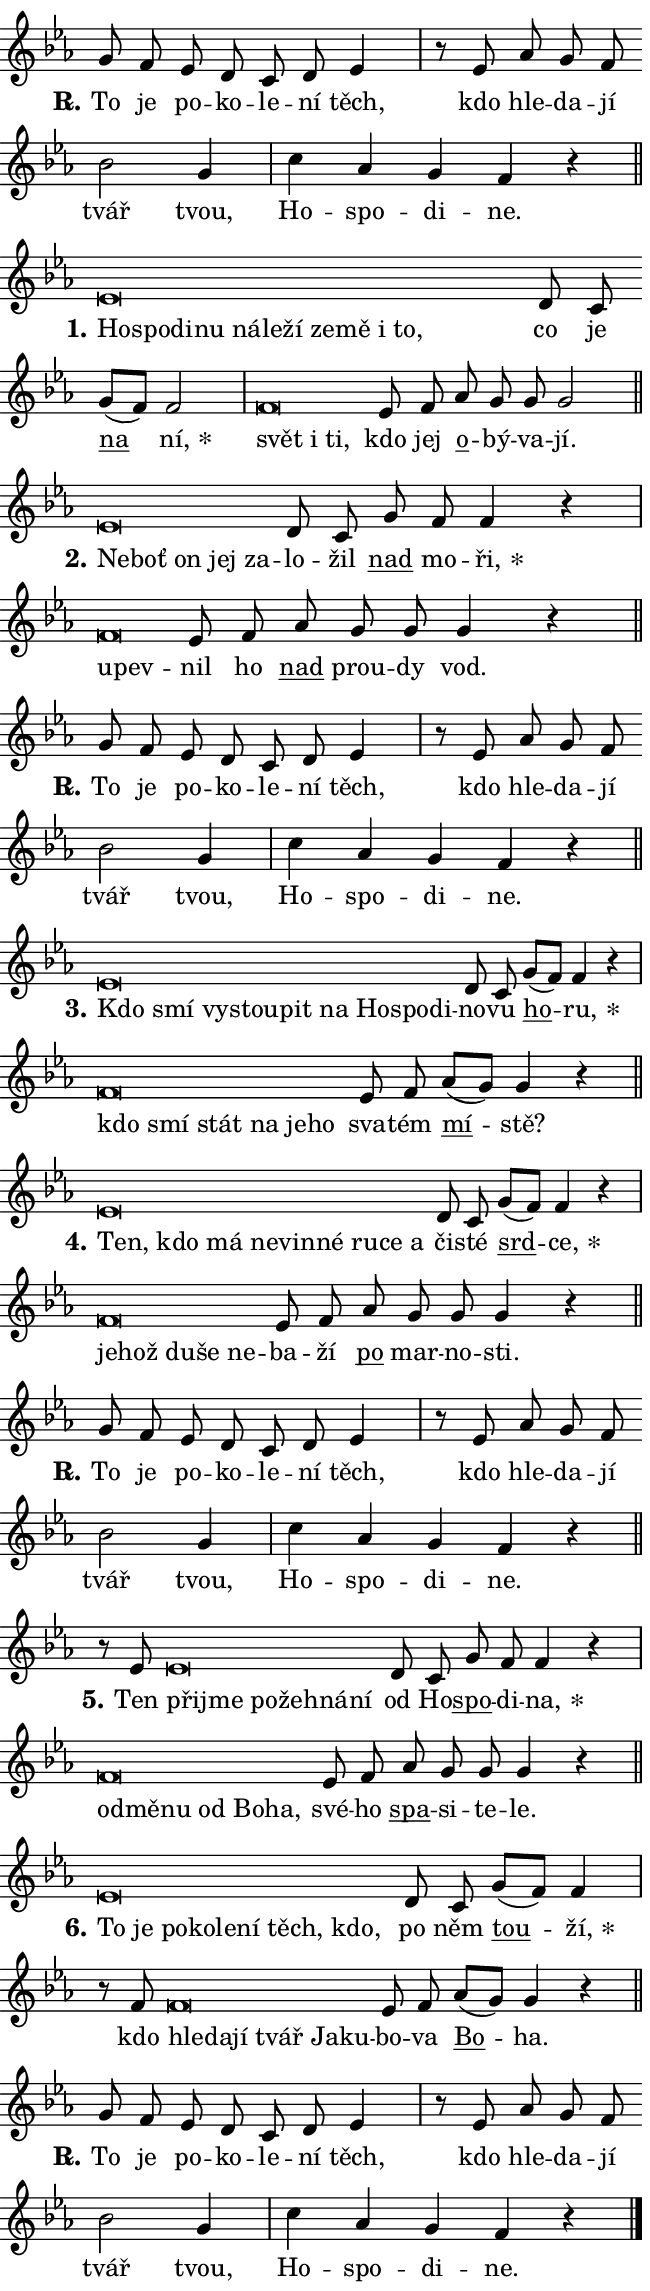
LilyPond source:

\version "2.24.0"
\header { tagline = "" }
\paper {
  indent = 0\cm
  top-margin = 0\cm
  right-margin = 0.13\cm % to fit lyric hyphens
  bottom-margin = 0\cm
  left-margin = 0\cm
  paper-width = 11\cm
  page-breaking = #ly:one-page-breaking
  system-system-spacing.basic-distance = #11
  score-system-spacing.basic-distance = #11
  ragged-last = ##f
}


%% Author: Thomas Morley
%% https://lists.gnu.org/archive/html/lilypond-user/2020-05/msg00002.html
#(define (line-position grob)
"Returns position of @var[grob} in current system:
   @code{'start}, if at first time-step
   @code{'end}, if at last time-step
   @code{'middle} otherwise
"
  (let* ((col (ly:item-get-column grob))
         (ln (ly:grob-object col 'left-neighbor))
         (rn (ly:grob-object col 'right-neighbor))
         (col-to-check-left (if (ly:grob? ln) ln col))
         (col-to-check-right (if (ly:grob? rn) rn col))
         (break-dir-left
           (and
             (ly:grob-property col-to-check-left 'non-musical #f)
             (ly:item-break-dir col-to-check-left)))
         (break-dir-right
           (and
             (ly:grob-property col-to-check-right 'non-musical #f)
             (ly:item-break-dir col-to-check-right))))
        (cond ((eqv? 1 break-dir-left) 'start)
              ((eqv? -1 break-dir-right) 'end)
              (else 'middle))))

#(define (tranparent-at-line-position vctor)
  (lambda (grob)
  "Relying on @code{line-position} select the relevant enry from @var{vctor}.
Used to determine transparency,"
    (case (line-position grob)
      ((end) (not (vector-ref vctor 0)))
      ((middle) (not (vector-ref vctor 1)))
      ((start) (not (vector-ref vctor 2))))))

noteHeadBreakVisibility =
#(define-music-function (break-visibility)(vector?)
"Makes @code{NoteHead}s transparent relying on @var{break-visibility}"
#{
  \override NoteHead.transparent =
    #(tranparent-at-line-position break-visibility)
#})

#(define delete-ledgers-for-transparent-note-heads
  (lambda (grob)
    "Reads whether a @code{NoteHead} is transparent.
If so this @code{NoteHead} is removed from @code{'note-heads} from
@var{grob}, which is supposed to be @code{LedgerLineSpanner}.
As a result ledgers are not printed for this @code{NoteHead}"
    (let* ((nhds-array (ly:grob-object grob 'note-heads))
           (nhds-list
             (if (ly:grob-array? nhds-array)
                 (ly:grob-array->list nhds-array)
                 '()))
           ;; Relies on the transparent-property being done before
           ;; Staff.LedgerLineSpanner.after-line-breaking is executed.
           ;; This is fragile ...
           (to-keep
             (remove
               (lambda (nhd)
                 (ly:grob-property nhd 'transparent #f))
               nhds-list)))
      ;; TODO find a better method to iterate over grob-arrays, similiar
      ;; to filter/remove etc for lists
      ;; For now rebuilt from scratch
      (set! (ly:grob-object grob 'note-heads)  '())
      (for-each
        (lambda (nhd)
          (ly:pointer-group-interface::add-grob grob 'note-heads nhd))
        to-keep))))

squashNotes = {
  \override NoteHead.X-extent = #'(-0.2 . 0.2)
  \override NoteHead.Y-extent = #'(-0.75 . 0)
  \override NoteHead.stencil =
    #(lambda (grob)
       (let ((pos (ly:grob-property grob 'staff-position)))
         (begin
           (if (< pos -7) (display "ERROR: Lower brevis then expected\n") (display ""))
           (if (<= pos -6) ly:text-interface::print ly:note-head::print))))
}
unSquashNotes = {
  \revert NoteHead.X-extent
  \revert NoteHead.Y-extent
  \revert NoteHead.stencil
}

hideNotes = \noteHeadBreakVisibility #begin-of-line-visible
unHideNotes = \noteHeadBreakVisibility #all-visible

% work-around for resetting accidentals
% https://lilypond.org/doc/v2.23/Documentation/notation/displaying-rhythms#unmetered-music
cadenzaMeasure = {
  \cadenzaOff
  \partial 1024 s1024
  \cadenzaOn
}

#(define-markup-command (accent layout props text) (markup?)
  "Underline accented syllable"
  (interpret-markup layout props
    #{\markup \override #'(offset . 4.3) \underline { #text }#}))

responsum = \markup \concat {
  "R" \hspace #-1.05 \path #0.1 #'((moveto 0 0.07) (lineto 0.9 0.8)) \hspace #0.05 "."
}

spaceSize = #0.6828661417322834 % exact space size for TeX Gyre Schola

\layout {
  \context {
    \Staff
    \remove "Time_signature_engraver"
    \override LedgerLineSpanner.after-line-breaking = #delete-ledgers-for-transparent-note-heads
  }
  \context {
    \Lyrics {
      \override LyricSpace.minimum-distance = \spaceSize
      \override LyricText.font-name = #"TeX Gyre Schola"
      \override LyricText.font-size = 1
      \override StanzaNumber.font-name = #"TeX Gyre Schola Bold"
      \override StanzaNumber.font-size = 1
    }
  }
  \context {
    \Score 
    \override NoteHead.text =
      #(lambda (grob) 
        (let ((pos (ly:grob-property grob 'staff-position)))
          #{\markup {
            \combine
              \halign #-0.55 \raise #(if (= pos -6) 0 0.5) \override #'(thickness . 2) \draw-line #'(3.2 . 0)
              \musicglyph "noteheads.sM1"
          }#}))
  }
}

% magnetic-lyrics.ily
%
%   written by
%     Jean Abou Samra <jean@abou-samra.fr>
%     Werner Lemberg <wl@gnu.org>
%
%   adapted by
%     Jiri Hon <jiri.hon@gmail.com>
%
% Version 2022-Apr-15

% https://www.mail-archive.com/lilypond-user@gnu.org/msg149350.html

#(define (Left_hyphen_pointer_engraver context)
   "Collect syllable-hyphen-syllable occurrences in lyrics and store
them in properties.  This engraver only looks to the left.  For
example, if the lyrics input is @code{foo -- bar}, it does the
following.

@itemize @bullet
@item
Set the @code{text} property of the @code{LyricHyphen} grob between
@q{foo} and @q{bar} to @code{foo}.

@item
Set the @code{left-hyphen} property of the @code{LyricText} grob with
text @q{foo} to the @code{LyricHyphen} grob between @q{foo} and
@q{bar}.
@end itemize

Use this auxiliary engraver in combination with the
@code{lyric-@/text::@/apply-@/magnetic-@/offset!} hook."
   (let ((hyphen #f)
         (text #f))
     (make-engraver
      (acknowledgers
       ((lyric-syllable-interface engraver grob source-engraver)
        (set! text grob)))
      (end-acknowledgers
       ((lyric-hyphen-interface engraver grob source-engraver)
        ;(when (not (grob::has-interface grob 'lyric-space-interface))
          (set! hyphen grob)));)
      ((stop-translation-timestep engraver)
       (when (and text hyphen)
         (ly:grob-set-object! text 'left-hyphen hyphen))
       (set! text #f)
       (set! hyphen #f)))))

#(define (lyric-text::apply-magnetic-offset! grob)
   "If the space between two syllables is less than the value in
property @code{LyricText@/.details@/.squash-threshold}, move the right
syllable to the left so that it gets concatenated with the left
syllable.

Use this function as a hook for
@code{LyricText@/.after-@/line-@/breaking} if the
@code{Left_@/hyphen_@/pointer_@/engraver} is active."
   (let ((hyphen (ly:grob-object grob 'left-hyphen #f)))
     (when hyphen
       (let ((left-text (ly:spanner-bound hyphen LEFT)))
         (when (grob::has-interface left-text 'lyric-syllable-interface)
           (let* ((common (ly:grob-common-refpoint grob left-text X))
                  (this-x-ext (ly:grob-extent grob common X))
                  (left-x-ext
                   (begin
                     ;; Trigger magnetism for left-text.
                     (ly:grob-property left-text 'after-line-breaking)
                     (ly:grob-extent left-text common X)))
                  ;; `delta` is the gap width between two syllables.
                  (delta (- (interval-start this-x-ext)
                            (interval-end left-x-ext)))
                  (details (ly:grob-property grob 'details))
                  (threshold (assoc-get 'squash-threshold details 0.2)))
             (when (< delta threshold)
               (let* (;; We have to manipulate the input text so that
                      ;; ligatures crossing syllable boundaries are not
                      ;; disabled.  For languages based on the Latin
                      ;; script this is essentially a beautification.
                      ;; However, for non-Western scripts it can be a
                      ;; necessity.
                      (lt (ly:grob-property left-text 'text))
                      (rt (ly:grob-property grob 'text))
                      (is-space (grob::has-interface hyphen 'lyric-space-interface))
                      (space (if is-space " " ""))
                      (extra-delta (if is-space spaceSize 0))
                      ;; Append new syllable.
                      (ltrt-space (if (and (string? lt) (string? rt))
                                (string-append lt space rt)
                                (make-concat-markup (list lt space rt))))
                      ;; Right-align `ltrt` to the right side.
                      (ltrt-space-markup (grob-interpret-markup
                               grob
                               (make-translate-markup
                                (cons (interval-length this-x-ext) 0)
                                (make-right-align-markup ltrt-space)))))
                 (begin
                   ;; Don't print `left-text`.
                   (ly:grob-set-property! left-text 'stencil #f)
                   ;; Set text and stencil (which holds all collected
                   ;; syllables so far) and shift it to the left.
                   (ly:grob-set-property! grob 'text ltrt-space)
                   (ly:grob-set-property! grob 'stencil ltrt-space-markup)
                   (ly:grob-translate-axis! grob (- (- delta extra-delta)) X))))))))))


#(define (lyric-hyphen::displace-bounds-first grob)
   ;; Make very sure this callback isn't triggered too early.
   (let ((left (ly:spanner-bound grob LEFT))
         (right (ly:spanner-bound grob RIGHT)))
     (ly:grob-property left 'after-line-breaking)
     (ly:grob-property right 'after-line-breaking)
     (ly:lyric-hyphen::print grob)))

squashThreshold = #0.4

\layout {
  \context {
    \Lyrics
    \consists #Left_hyphen_pointer_engraver
    \override LyricText.after-line-breaking =
      #lyric-text::apply-magnetic-offset!
    \override LyricHyphen.stencil = #lyric-hyphen::displace-bounds-first
    \override LyricText.details.squash-threshold = \squashThreshold
    \override LyricHyphen.minimum-distance = 0
    \override LyricHyphen.minimum-length = \squashThreshold
  }
}

squashText = \override LyricText.details.squash-threshold = 9999
unSquashText = \override LyricText.details.squash-threshold = \squashThreshold

leftText = \override LyricText.self-alignment-X = #LEFT
unLeftText = \revert LyricText.self-alignment-X

starOffset = #(lambda (grob) 
                (let ((x_offset (ly:self-alignment-interface::aligned-on-x-parent grob)))
                  (if (= x_offset 0) 0 (+ x_offset 1.2))))

star = #(define-music-function (syllable)(string?)
"Append star separator at the end of a syllable"
#{
  \once \override LyricText.X-offset = #starOffset
  \lyricmode { \markup {
    #syllable
    \override #'((font-name . "TeX Gyre Schola Bold")) \hspace #0.2 \lower #0.65 \larger "*"
  } }
#})

starAccent = #(define-music-function (syllable)(string?)
"Append star separator at the end of a syllable and make accent"
#{
  \once \override LyricText.X-offset = #starOffset
  \lyricmode { \markup {
    \accent #syllable
    \override #'((font-name . "TeX Gyre Schola Bold")) \hspace #0.2 \lower #0.65 \larger "*"
  } }
#})

breath = #(define-music-function (syllable)(string?)
"Append breathing indicator at the end of a syllable"
#{
  \lyricmode { \markup { #syllable "+" } }
#})

optionalBreath = #(define-music-function (syllable)(string?)
"Append optional breathing indicator at the end of a syllable"
#{
  \lyricmode { \markup { #syllable "(+)" } }
#})


\score {
    <<
        \new Voice = "melody" { \cadenzaOn \key es \major \relative { g'8 f es d c d es4 \cadenzaMeasure \bar "|" r8 es as g f \bar "" bes2 g4 \cadenzaMeasure \bar "|" c as g f r \cadenzaMeasure \bar "||" \break } }
        \new Lyrics \lyricsto "melody" { \lyricmode { \set stanza = \responsum
To je po -- ko -- le -- ní těch, kdo hle -- da -- jí tvář tvou, Ho -- spo -- di -- ne. } }
    >>
    \layout {}
}

\score {
    <<
        \new Voice = "melody" { \cadenzaOn \key es \major \relative { \squashNotes es'\breve*1/16 \hideNotes \breve*1/16 \bar "" \breve*1/16 \bar "" \breve*1/16 \bar "" \breve*1/16 \bar "" \breve*1/16 \bar "" \breve*1/16 \bar "" \breve*1/16 \bar "" \breve*1/16 \bar "" \breve*1/16 \breve*1/16 \bar "" \unHideNotes \unSquashNotes d8 c \bar "" g'[( f)] f2 \cadenzaMeasure \bar "|" \squashNotes f\breve*1/16 \hideNotes \breve*1/16 \breve*1/16 \bar "" \unHideNotes \unSquashNotes es8 f \bar "" as g g g2 \cadenzaMeasure \bar "||" \break } }
        \new Lyrics \lyricsto "melody" { \lyricmode { \set stanza = "1."
\leftText Ho -- \squashText spo -- di -- nu ná -- le -- ží ze -- mě i to, \unLeftText \unSquashText co je \markup \accent na \star ní, \leftText svět \squashText i ti, \unLeftText \unSquashText kdo jej \markup \accent o -- bý -- va -- jí. } }
    >>
    \layout {}
}

\score {
    <<
        \new Voice = "melody" { \cadenzaOn \key es \major \relative { \squashNotes es'\breve*1/16 \hideNotes \breve*1/16 \bar "" \breve*1/16 \bar "" \breve*1/16 \breve*1/16 \bar "" \unHideNotes \unSquashNotes d8 c \bar "" g' f f4 r \cadenzaMeasure \bar "|" \squashNotes f\breve*1/16 \hideNotes \breve*1/16 \bar "" \unHideNotes \unSquashNotes es8 f \bar "" as g g g4 r \cadenzaMeasure \bar "||" \break } }
        \new Lyrics \lyricsto "melody" { \lyricmode { \set stanza = "2."
\leftText Ne -- \squashText boť on jej za -- \unLeftText \unSquashText lo -- žil \markup \accent nad mo -- \star ři, \leftText u -- \squashText pev -- \unLeftText \unSquashText nil ho \markup \accent nad prou -- dy vod. } }
    >>
    \layout {}
}

\score {
    <<
        \new Voice = "melody" { \cadenzaOn \key es \major \relative { g'8 f es d c d es4 \cadenzaMeasure \bar "|" r8 es as g f \bar "" bes2 g4 \cadenzaMeasure \bar "|" c as g f r \cadenzaMeasure \bar "||" \break } }
        \new Lyrics \lyricsto "melody" { \lyricmode { \set stanza = \responsum
To je po -- ko -- le -- ní těch, kdo hle -- da -- jí tvář tvou, Ho -- spo -- di -- ne. } }
    >>
    \layout {}
}

\score {
    <<
        \new Voice = "melody" { \cadenzaOn \key es \major \relative { \squashNotes es'\breve*1/16 \hideNotes \breve*1/16 \bar "" \breve*1/16 \bar "" \breve*1/16 \bar "" \breve*1/16 \bar "" \breve*1/16 \bar "" \breve*1/16 \bar "" \breve*1/16 \breve*1/16 \bar "" \unHideNotes \unSquashNotes d8 c \bar "" g'[( f)] f4 r \cadenzaMeasure \bar "|" \squashNotes f\breve*1/16 \hideNotes \breve*1/16 \bar "" \breve*1/16 \bar "" \breve*1/16 \bar "" \breve*1/16 \breve*1/16 \bar "" \unHideNotes \unSquashNotes es8 f \bar "" as[( g)] g4 r \cadenzaMeasure \bar "||" \break } }
        \new Lyrics \lyricsto "melody" { \lyricmode { \set stanza = "3."
\leftText Kdo \squashText smí vy -- stou -- pit na Ho -- spo -- di -- \unLeftText \unSquashText no -- vu \markup \accent ho -- \star ru, \leftText kdo \squashText smí stát na je -- ho \unLeftText \unSquashText sva -- tém \markup \accent mí -- stě? } }
    >>
    \layout {}
}

\score {
    <<
        \new Voice = "melody" { \cadenzaOn \key es \major \relative { \squashNotes es'\breve*1/16 \hideNotes \breve*1/16 \bar "" \breve*1/16 \bar "" \breve*1/16 \bar "" \breve*1/16 \bar "" \breve*1/16 \bar "" \breve*1/16 \bar "" \breve*1/16 \breve*1/16 \bar "" \unHideNotes \unSquashNotes d8 c \bar "" g'[( f)] f4 r \cadenzaMeasure \bar "|" \squashNotes f\breve*1/16 \hideNotes \breve*1/16 \bar "" \breve*1/16 \bar "" \breve*1/16 \breve*1/16 \bar "" \unHideNotes \unSquashNotes es8 f \bar "" as g g g4 r \cadenzaMeasure \bar "||" \break } }
        \new Lyrics \lyricsto "melody" { \lyricmode { \set stanza = "4."
\leftText Ten, \squashText kdo má ne -- vin -- né ru -- ce a \unLeftText \unSquashText či -- sté \markup \accent srd -- \star ce, \leftText je -- \squashText hož du -- še ne -- \unLeftText \unSquashText ba -- ží \markup \accent po mar -- no -- sti. } }
    >>
    \layout {}
}

\score {
    <<
        \new Voice = "melody" { \cadenzaOn \key es \major \relative { g'8 f es d c d es4 \cadenzaMeasure \bar "|" r8 es as g f \bar "" bes2 g4 \cadenzaMeasure \bar "|" c as g f r \cadenzaMeasure \bar "||" \break } }
        \new Lyrics \lyricsto "melody" { \lyricmode { \set stanza = \responsum
To je po -- ko -- le -- ní těch, kdo hle -- da -- jí tvář tvou, Ho -- spo -- di -- ne. } }
    >>
    \layout {}
}

\score {
    <<
        \new Voice = "melody" { \cadenzaOn \key es \major \relative { r8 es'8 \squashNotes es\breve*1/16 \hideNotes \breve*1/16 \bar "" \breve*1/16 \bar "" \breve*1/16 \bar "" \breve*1/16 \breve*1/16 \bar "" \unHideNotes \unSquashNotes d8 c \bar "" g' f f4 r \cadenzaMeasure \bar "|" \squashNotes f\breve*1/16 \hideNotes \breve*1/16 \bar "" \breve*1/16 \bar "" \breve*1/16 \bar "" \breve*1/16 \breve*1/16 \bar "" \unHideNotes \unSquashNotes es8 f \bar "" as g g g4 r \cadenzaMeasure \bar "||" \break } }
        \new Lyrics \lyricsto "melody" { \lyricmode { \set stanza = "5."
Ten \leftText při -- \squashText jme po -- žeh -- ná -- ní \unLeftText \unSquashText od Ho -- \markup \accent spo -- di -- \star na, \leftText od -- \squashText mě -- nu od Bo -- ha, \unLeftText \unSquashText své -- ho \markup \accent spa -- si -- te -- le. } }
    >>
    \layout {}
}

\score {
    <<
        \new Voice = "melody" { \cadenzaOn \key es \major \relative { \squashNotes es'\breve*1/16 \hideNotes \breve*1/16 \bar "" \breve*1/16 \bar "" \breve*1/16 \bar "" \breve*1/16 \bar "" \breve*1/16 \bar "" \breve*1/16 \breve*1/16 \bar "" \unHideNotes \unSquashNotes d8 c \bar "" g'[( f)] f4 \cadenzaMeasure \bar "|" r8 f8 \squashNotes f\breve*1/16 \hideNotes \breve*1/16 \bar "" \breve*1/16 \bar "" \breve*1/16 \bar "" \breve*1/16 \breve*1/16 \bar "" \unHideNotes \unSquashNotes es8 f \bar "" as[( g)] g4 r \cadenzaMeasure \bar "||" \break } }
        \new Lyrics \lyricsto "melody" { \lyricmode { \set stanza = "6."
\leftText To \squashText je po -- ko -- le -- ní těch, kdo, \unLeftText \unSquashText po něm \markup \accent tou -- \star ží, kdo \leftText hle -- \squashText da -- jí tvář Ja -- ku -- \unLeftText \unSquashText bo -- va \markup \accent Bo -- ha. } }
    >>
    \layout {}
}

\score {
    <<
        \new Voice = "melody" { \cadenzaOn \key es \major \relative { g'8 f es d c d es4 \cadenzaMeasure \bar "|" r8 es as g f \bar "" bes2 g4 \cadenzaMeasure \bar "|" c as g f r \cadenzaMeasure \bar "||" \break } \bar "|." }
        \new Lyrics \lyricsto "melody" { \lyricmode { \set stanza = \responsum
To je po -- ko -- le -- ní těch, kdo hle -- da -- jí tvář tvou, Ho -- spo -- di -- ne. } }
    >>
    \layout {}
}
